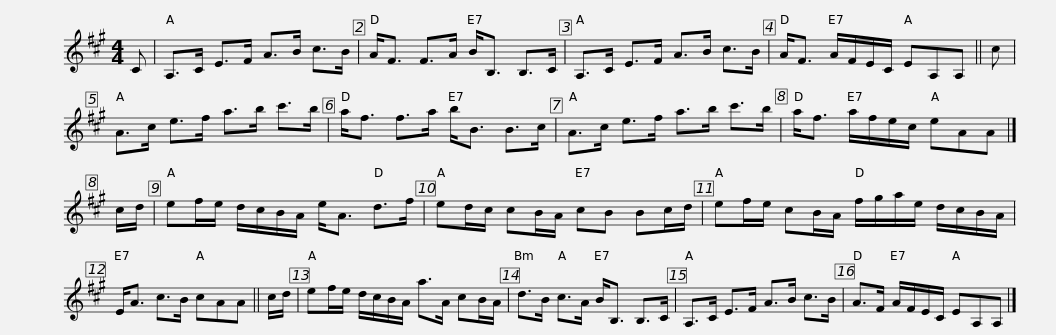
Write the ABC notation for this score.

X:1
L:1/8
M:4/4
I:linebreak $
K:A
V:1 treble
V:1
 C | A,>C E>F A>B c>B | A<F F>A B<B, B,>C | A,>C E>F A>B c>B | A<F A/F/E/C/ EA,A, || %5
 c |$ A>c e>f a>b c'>b | a<f f>a b<B B>c | A>c e>f a>b c'>b | a<f a/f/e/c/ eAA |] %10
 c/d/ |$ ef/e/ d/c/B/A/ e<A d>f | ed/c/ cB/A/ cB Bc/d/ | ef/e/ cB/A/ f/g/a/e/ d/c/B/A/ | E<A c>B cAA ||$ %15
 c/d/ | ef/e/ d/c/B/A/ a>A cB/A/ | d>B c>A B<B, B,>C | A,>C E>F A>B c>B | A>F A/F/E/C/ EA,A, |] %20
